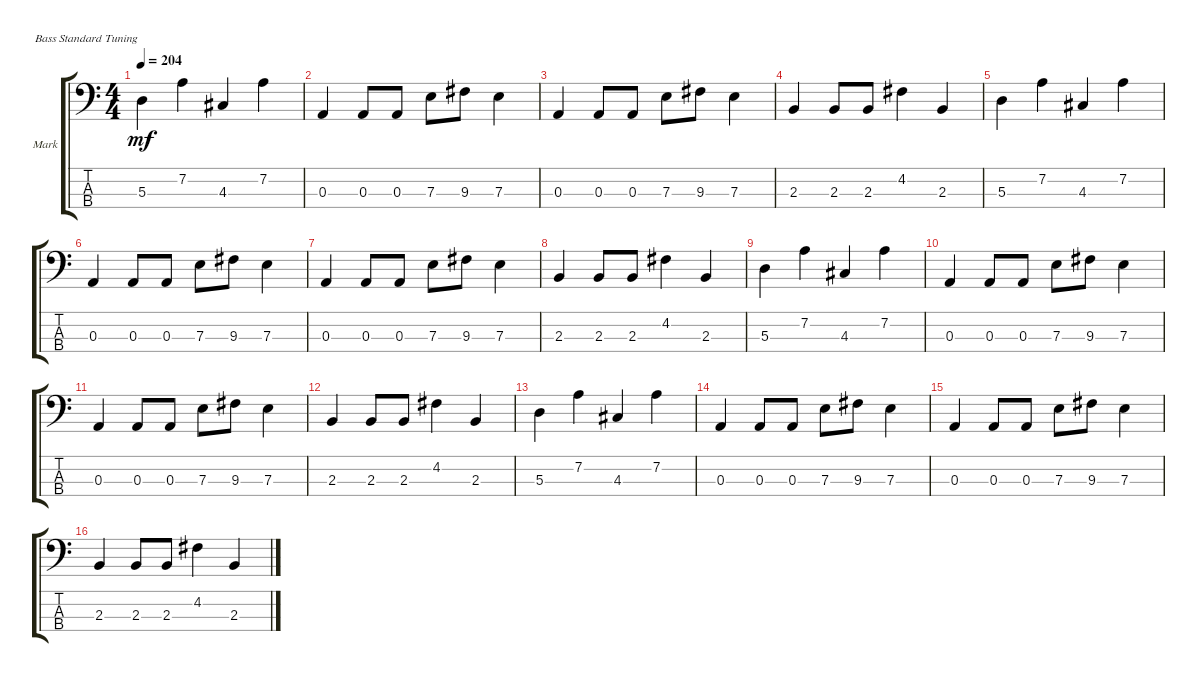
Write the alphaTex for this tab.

\defaultSystemsLayout 4
\bracketExtendMode groupsimilarinstruments
\firstSystemTrackNameOrientation horizontal
\otherSystemsTrackNameOrientation horizontal
\track ("Mark Hoppus" "Mark") {instrument electricbassfinger}
\staff {score tabs}
\tuning (G2 D2 A1 E1)
\ts (4 4)
\tempo 204
\clef f4
\ks c
5.3.4{dy mf} 7.2.4 4.3.4 7.2.4 |
0.3.4 0.3.8 0.3.8 7.3.8 9.3.8 7.3.4 |
0.3.4 0.3.8 0.3.8 7.3.8 9.3.8 7.3.4 |
2.3.4 2.3.8 2.3.8 4.2.4 2.3.4 |
5.3.4 7.2.4 4.3.4 7.2.4 |
0.3.4 0.3.8 0.3.8 7.3.8 9.3.8 7.3.4 |
0.3.4 0.3.8 0.3.8 7.3.8 9.3.8 7.3.4 |
2.3.4 2.3.8 2.3.8 4.2.4 2.3.4 |
5.3.4 7.2.4 4.3.4 7.2.4 |
0.3.4 0.3.8 0.3.8 7.3.8 9.3.8 7.3.4 |
0.3.4 0.3.8 0.3.8 7.3.8 9.3.8 7.3.4 |
2.3.4 2.3.8 2.3.8 4.2.4 2.3.4 |
5.3.4 7.2.4 4.3.4 7.2.4 |
0.3.4 0.3.8 0.3.8 7.3.8 9.3.8 7.3.4 |
0.3.4 0.3.8 0.3.8 7.3.8 9.3.8 7.3.4 |
2.3.4 2.3.8 2.3.8 4.2.4 2.3.4
